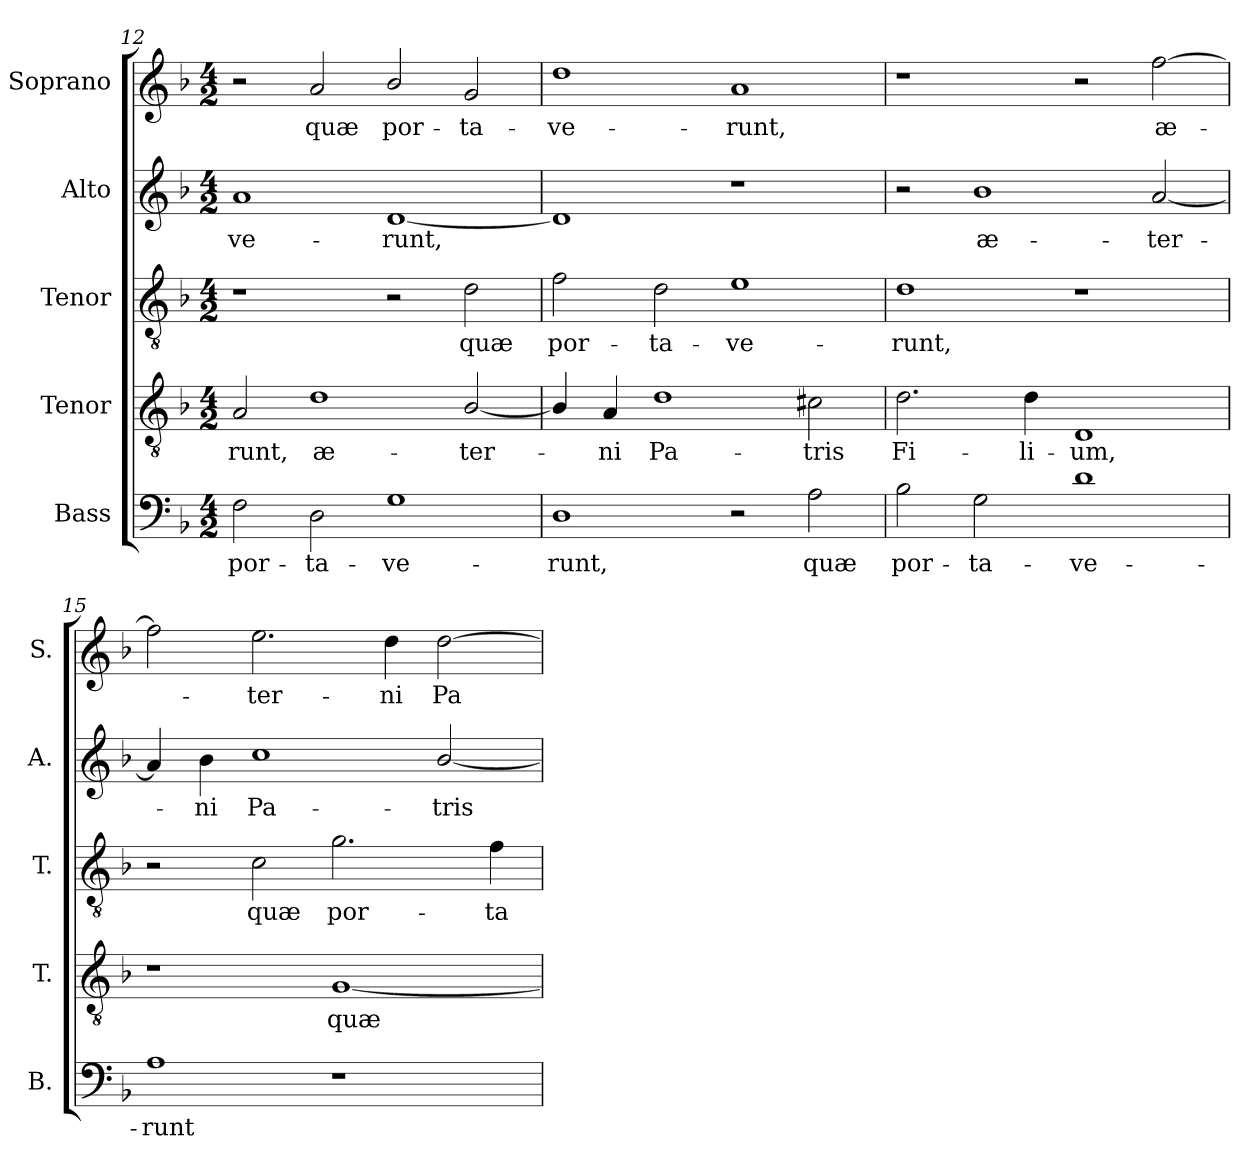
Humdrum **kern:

**kern	**text	**kern	**text	**kern	**text	**kern	**text	**kern	**text
*part5	*part5	*part4	*part4	*part3	*part3	*part2	*part2	*part1	*part1
*staff5	*staff5	*staff4	*staff4	*staff3	*staff3	*staff2	*staff2	*staff1	*staff1
*I"Bass	*	*I"Tenor	*	*I"Tenor	*	*I"Alto	*	*I"Soprano	*
*I'B.	*	*I'T.	*	*I'T.	*	*I'A.	*	*I'S.	*
*clefF4	*	*clefGv2	*	*clefGv2	*	*clefG2	*	*clefG2	*
*	*	*ITrd7c12	*	*ITrd7c12	*	*	*	*	*
*k[b-]	*	*k[b-]	*	*k[b-]	*	*k[b-]	*	*k[b-]	*
*F:	*	*F:	*	*F:	*	*F:	*	*F:	*
*M4/2	*	*M4/2	*	*M4/2	*	*M4/2	*	*M4/2	*
=12	=12	=12	=12	=12	=12	=12	=12	=12	=12
!	!LO:LY:b:color=#000000	!	!	!	!	!	!	!	!
!	!	!	!LO:LY:b:color=#000000	!	!	!	!	!	!
!	!	!	!	!	!	!	!LO:LY:b:color=#000000	!	!
2Fi\	por-	2AAi/	-runt,	1r	.	1ai	-ve-	2r	.
!	!LO:LY:b:color=#000000	!	!	!	!	!	!	!	!
!	!	!	!LO:LY:b:color=#000000	!	!	!	!	!	!
!	!	!	!	!	!	!	!	!	!LO:LY:b:color=#000000
2Di\	-ta-	1Di	æ-	.	.	.	.	2ai/	quæ
!	!LO:LY:b:color=#000000	!	!	!	!	!	!	!	!
!	!	!	!	!	!	!	!LO:LY:b:color=#000000	!	!
!	!	!	!	!	!	!	!	!	!LO:LY:b:color=#000000
1Gi	-ve-	.	.	2r	.	[1di	-runt,	2b-i/	por-
!	!	!	!LO:LY:b:color=#000000	!	!	!	!	!	!
!	!	!	!	!	!LO:LY:b:color=#000000	!	!	!	!
!	!	!	!	!	!	!	!	!	!LO:LY:b:color=#000000
.	.	[2BB-i/	-ter-	2Di\	quæ	.	.	2gi/	-ta-
=13	=13	=13	=13	=13	=13	=13	=13	=13	=13
!	!LO:LY:b:color=#000000	!	!	!	!	!	!	!	!
!	!	!	!	!	!LO:LY:b:color=#000000	!	!	!	!
!	!	!	!	!	!	!	!	!	!LO:LY:b:color=#000000
1Di	-runt,	4BB-i/]	.	2Fi\	por-	1di]	.	1ddi	-ve-
!	!	!	!LO:LY:b:color=#000000	!	!	!	!	!	!
.	.	4AAi/	-ni	.	.	.	.	.	.
!	!	!	!LO:LY:b:color=#000000	!	!	!	!	!	!
!	!	!	!	!	!LO:LY:b:color=#000000	!	!	!	!
.	.	1Di	Pa-	2Di\	-ta-	.	.	.	.
!	!	!	!	!	!LO:LY:b:color=#000000	!	!	!	!
!	!	!	!	!	!	!	!	!	!LO:LY:b:color=#000000
2r	.	.	.	1Ei	-ve-	1r	.	1ai	-runt,
!	!LO:LY:b:color=#000000	!	!	!	!	!	!	!	!
!	!	!	!LO:LY:b:color=#000000	!	!	!	!	!	!
2Ai\	quæ	2C#Xi\	-tris	.	.	.	.	.	.
=14	=14	=14	=14	=14	=14	=14	=14	=14	=14
!	!LO:LY:b:color=#000000	!	!	!	!	!	!	!	!
!	!	!	!LO:LY:b:color=#000000	!	!	!	!	!	!
!	!	!	!	!	!LO:LY:b:color=#000000	!	!	!	!
2B-i\	por-	2.Di\	Fi-	1Di	-runt,	2r	.	1r	.
!	!LO:LY:b:color=#000000	!	!	!	!	!	!	!	!
!	!	!	!	!	!	!	!LO:LY:b:color=#000000	!	!
2Gi\	-ta-	.	.	.	.	1b-i	æ-	.	.
!	!	!	!LO:LY:b:color=#000000	!	!	!	!	!	!
.	.	4Di\	-li-	.	.	.	.	.	.
!	!LO:LY:b:color=#000000	!	!	!	!	!	!	!	!
!	!	!	!LO:LY:b:color=#000000	!	!	!	!	!	!
1di	-ve-	1DDi	-um,	1r	.	.	.	2r	.
!	!	!	!	!	!	!	!LO:LY:b:color=#000000	!	!
!	!	!	!	!	!	!	!	!	!LO:LY:b:color=#000000
.	.	.	.	.	.	[2ai/	-ter-	[2ffi\	æ-
=15	=15	=15	=15	=15	=15	=15	=15	=15	=15
!	!LO:LY:b:color=#000000	!	!	!	!	!	!	!	!
1Ai	-runt	1r	.	2r	.	4ai/]	.	2ffi\]	.
!	!	!	!	!	!	!	!LO:LY:b:color=#000000	!	!
.	.	.	.	.	.	4b-i\	-ni	.	.
!	!	!	!	!	!LO:LY:b:color=#000000	!	!	!	!
!	!	!	!	!	!	!	!LO:LY:b:color=#000000	!	!
!	!	!	!	!	!	!	!	!	!LO:LY:b:color=#000000
.	.	.	.	2Ci\	quæ	1cci	Pa-	2.eei\	-ter-
!	!	!	!LO:LY:b:color=#000000	!	!	!	!	!	!
!	!	!	!	!	!LO:LY:b:color=#000000	!	!	!	!
1r	.	[1GGi	quæ	2.Gi\	por-	.	.	.	.
!	!	!	!	!	!	!	!	!	!LO:LY:b:color=#000000
.	.	.	.	.	.	.	.	4ddi\	-ni
!	!	!	!	!	!	!	!LO:LY:b:color=#000000	!	!
!	!	!	!	!	!	!	!	!	!LO:LY:b:color=#000000
.	.	.	.	.	.	[2b-i/	-tris	[2ddi\	Pa-
!	!	!	!	!	!LO:LY:b:color=#000000	!	!	!	!
.	.	.	.	4Fi\	-ta-	.	.	.	.
=	=	=	=	=	=	=	=	=	=
*-	*-	*-	*-	*-	*-	*-	*-	*-	*-
